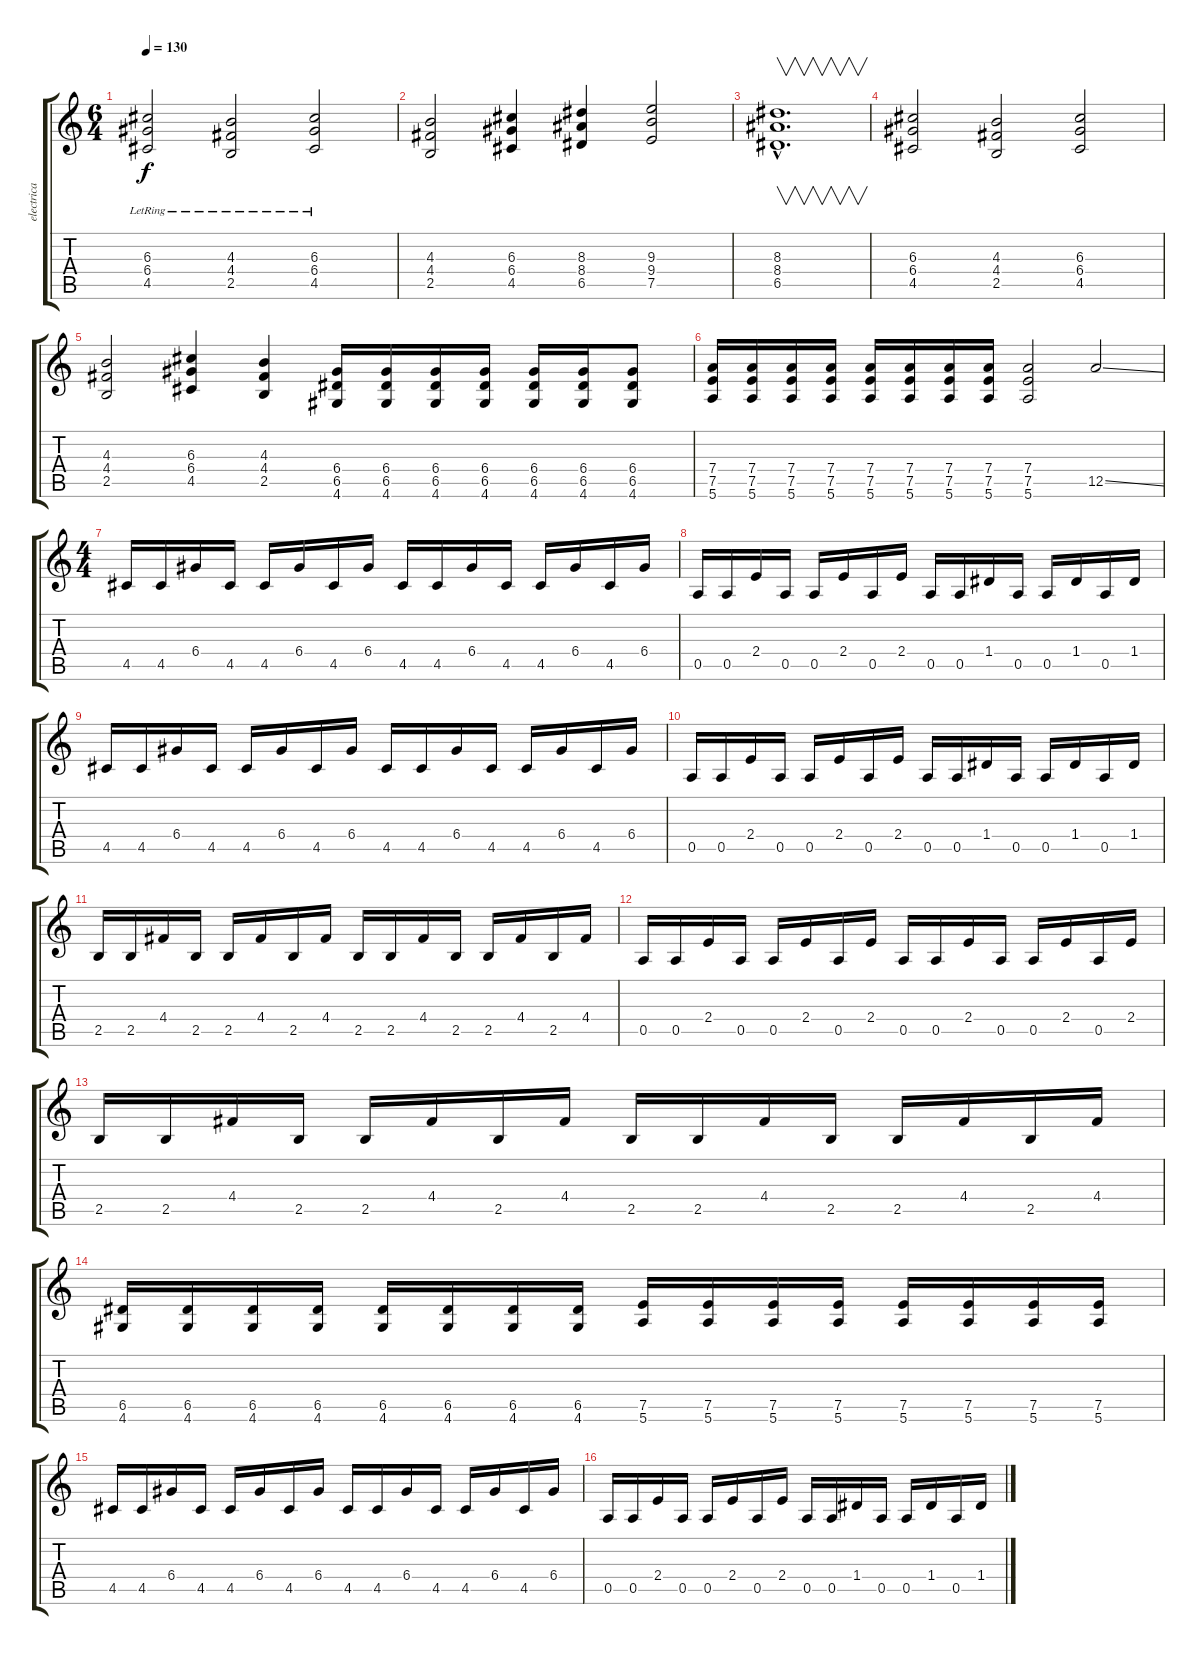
\track ("electrica" "electrica") {instrument distortionguitar}
\staff {score tabs}
\tuning (E4 B3 G3 D3 A2 E2) {hide}
\ts (6 4)
\tempo 130
\clef g2
\ks c
(6.3 6.4{lr} 4.5).2{dy f} (4.3{lr} 4.4{lr} 2.5).2 (6.3{lr} 6.4{lr} 4.5{lr}).2 |
(4.3 4.4 2.5).2 (6.3 6.4 4.5).4 (8.3 8.4 6.5).4 (9.3 9.4 7.5).2 |
(8.3{hac} 8.4{hac} 6.5{hac}).1{v d} |
(6.3 6.4 4.5).2 (4.3 4.4 2.5).2 (6.3 6.4 4.5).2 |
(4.3 4.4 2.5).2 (6.3 6.4 4.5).4 (4.3 4.4 2.5).4 (6.4 6.5 4.6).16 (6.4 6.5 4.6).16 (6.4 6.5 4.6).16 (6.4 6.5 4.6).16 (6.4 6.5 4.6).16 (6.4 6.5 4.6).16 (6.4 6.5 4.6).8 |
(7.4 7.5 5.6).16 (7.4 7.5 5.6).16 (7.4 7.5 5.6).16 (7.4 7.5 5.6).16 (7.4 7.5 5.6).16 (7.4 7.5 5.6).16 (7.4 7.5 5.6).16 (7.4 7.5 5.6).16 (7.4 7.5 5.6).2 12.5{ss}.2 |
\ts (4 4)
4.5.16{volume 16} 4.5.16 6.4.16 4.5.16 4.5.16 6.4.16 4.5.16 6.4.16 4.5.16 4.5.16 6.4.16 4.5.16 4.5.16 6.4.16 4.5.16 6.4.16 |
0.5.16 0.5.16 2.4.16 0.5.16 0.5.16 2.4.16 0.5.16 2.4.16 0.5.16 0.5.16 1.4.16 0.5.16 0.5.16 1.4.16 0.5.16 1.4.16 |
4.5.16 4.5.16 6.4.16 4.5.16 4.5.16 6.4.16 4.5.16 6.4.16 4.5.16 4.5.16 6.4.16 4.5.16 4.5.16 6.4.16 4.5.16 6.4.16 |
0.5.16 0.5.16 2.4.16 0.5.16 0.5.16 2.4.16 0.5.16 2.4.16 0.5.16 0.5.16 1.4.16 0.5.16 0.5.16 1.4.16 0.5.16 1.4.16 |
2.5.16 2.5.16 4.4.16 2.5.16 2.5.16 4.4.16 2.5.16 4.4.16 2.5.16 2.5.16 4.4.16 2.5.16 2.5.16 4.4.16 2.5.16 4.4.16 |
0.5.16 0.5.16 2.4.16 0.5.16 0.5.16 2.4.16 0.5.16 2.4.16 0.5.16 0.5.16 2.4.16 0.5.16 0.5.16 2.4.16 0.5.16 2.4.16 |
2.5.16 2.5.16 4.4.16 2.5.16 2.5.16 4.4.16 2.5.16 4.4.16 2.5.16 2.5.16 4.4.16 2.5.16 2.5.16 4.4.16 2.5.16 4.4.16 |
(6.5 4.6).16{volume 13} (6.5 4.6).16 (6.5 4.6).16 (6.5 4.6).16 (6.5 4.6).16 (6.5 4.6).16 (6.5 4.6).16 (6.5 4.6).16 (7.5 5.6).16 (7.5 5.6).16 (7.5 5.6).16 (7.5 5.6).16 (7.5 5.6).16 (7.5 5.6).16 (7.5 5.6).16 (7.5 5.6).16 |
4.5.16 4.5.16 6.4.16 4.5.16 4.5.16 6.4.16 4.5.16 6.4.16 4.5.16 4.5.16 6.4.16 4.5.16 4.5.16 6.4.16 4.5.16 6.4.16 |
0.5.16 0.5.16 2.4.16 0.5.16 0.5.16 2.4.16 0.5.16 2.4.16 0.5.16 0.5.16 1.4.16 0.5.16 0.5.16 1.4.16 0.5.16 1.4.16
